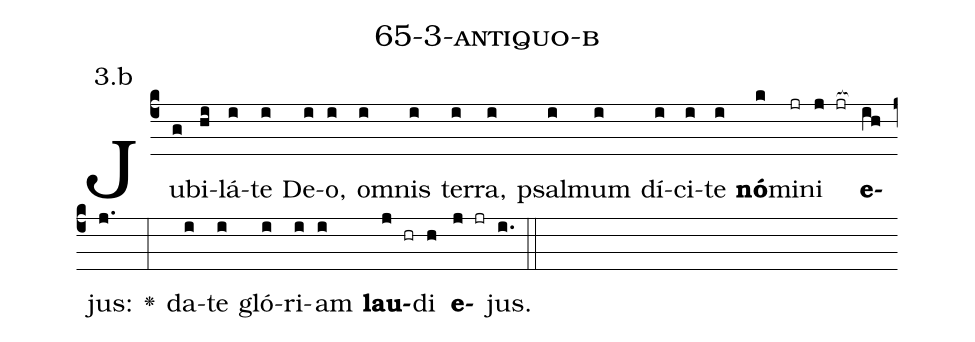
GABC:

name: 65-3-antiquo-b;
annotation: 3.b;
%%
(c4)Ju(g)bi(hi)lá(i)te(i) De(i)o,(i) om(i)nis(i) ter(i)ra,(i) psal(i)mum(i) dí(i)ci(i)te(i) <b>nó</b>(k)mi(jr)ni(j jr[ocb:1{]) <b>e</b>(ih[ocb:0}])jus:(j.) <v>\greheightstar</v>(:) da(i)te(i) gló(i)ri(i)am(i) <b>lau</b>(j hr)di(h) <b>e</b>(j jr)jus.(i.) (::)


%E(i) u(i) o(j) u(h) a(j) e.(i.) (::)
